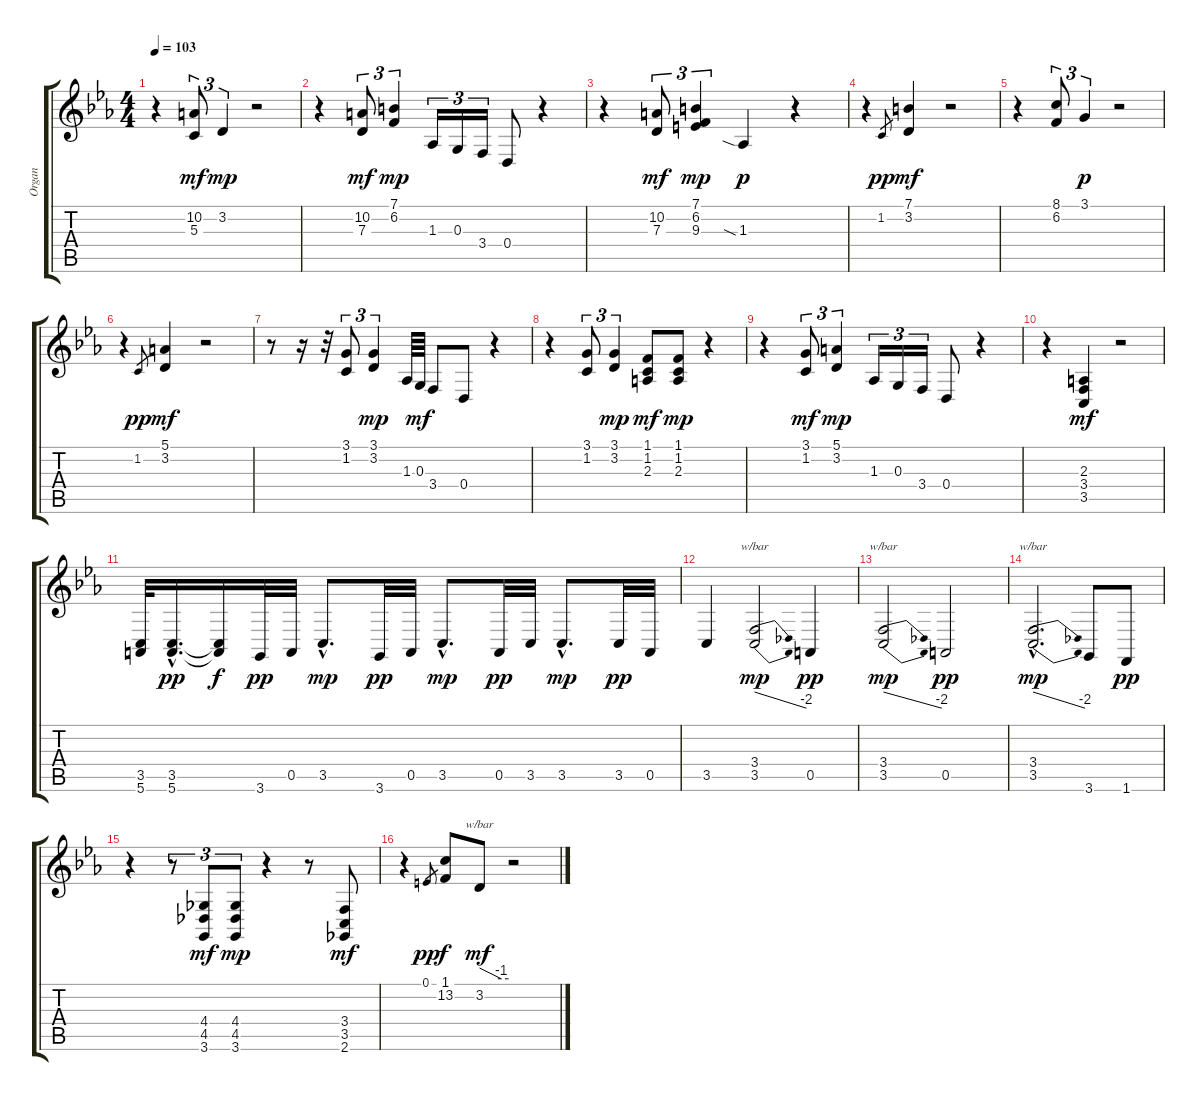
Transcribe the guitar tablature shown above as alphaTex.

\track ("Organ" "Organ") {instrument drawbarorgan}
\staff {score tabs}
\tuning (E4 B3 G3 D3 A2 E2) {hide}
\ts (4 4)
\tempo 103
\clef g2
\ks eb
r.4{dy mp} (10.2 5.3).8{tu (3 2) dy mf} 3.2.4{tu (3 2) dy mp} r.2 |
r.4 (10.2 7.3).8{tu (3 2) dy mf} (7.1 6.2).4{tu (3 2) dy mp} 1.3.16{tu (3 2)} 0.3.16{tu (3 2)} 3.4.16{tu (3 2)} 0.4.8 r.4 |
r.4 (10.2 7.3).8{tu (3 2) dy mf} (7.1 6.2 9.3).4{tu (3 2) dy mp} 1.3{sia}.4{dy p} r.4 |
r.4 1.2.8{gr dy pp} (7.1 3.2).4{dy mf} r.2 |
r.4 (8.1 6.2).8{tu (3 2)} 3.1.4{tu (3 2) dy p} r.2 |
r.4 1.2.8{gr dy pp} (5.1 3.2).4{dy mf} r.2 |
r.8 r.16 r.32 (3.1 1.2).8{tu (3 2)} (3.1 3.2).4{tu (3 2) dy mp} 1.3.64 0.3.64{dy mf} 3.4.8 0.4.8 r.4 |
r.4 (3.1 1.2).8{tu (3 2)} (3.1 3.2).4{tu (3 2) dy mp} (1.1 1.2 2.3).8{dy mf} (1.1 1.2 2.3).8{dy mp} r.4 |
r.4 (3.1 1.2).8{tu (3 2) dy mf} (5.1 3.2).4{tu (3 2) dy mp} 1.3.16{tu (3 2)} 0.3.16{tu (3 2)} 3.4.16{tu (3 2)} 0.4.8 r.4 |
r.4 (2.3 3.4 3.5).4{dy mf} r.2 |
(3.5 5.6).32 (3.5{hac} 5.6{hac}).16{d dy pp} (3.5{t} 5.6{t}).16{dy f} 3.6.32{dy pp} 0.5.32 3.5{hac}.8{d dy mp} 3.6.32{dy pp} 0.5.32 3.5{hac}.8{d dy mp} 0.5.32{dy pp} 3.5.32 3.5{hac}.8{d dy mp} 3.5.32{dy pp} 0.5.32 |
3.5.4 (3.4 3.5).2{tbe (dive default 0 0 60 -8) dy mp} 0.5.4{dy pp} |
(3.4 3.5).2{tbe (dive default 0 0 60 -8) dy mp} 0.5.2{dy pp} |
(3.4{hac} 3.5{hac}).2{d tbe (dive default 0 0 60 -8) dy mp} 3.6.8 1.6.8{dy pp} |
r.4 r.8{tu (3 2)} (4.4 4.5 3.6).8{tu (3 2) dy mf} (4.4 4.5 3.6).8{tu (3 2) dy mp} r.4 r.8 (3.4 3.5 2.6).8{dy mf} |
r.4 0.1.8{gr dy pp} (1.1 13.2).8{dy f} 3.2.8{tbe (custom default 0 0 45 -4 60 -4) dy mf} r.2
